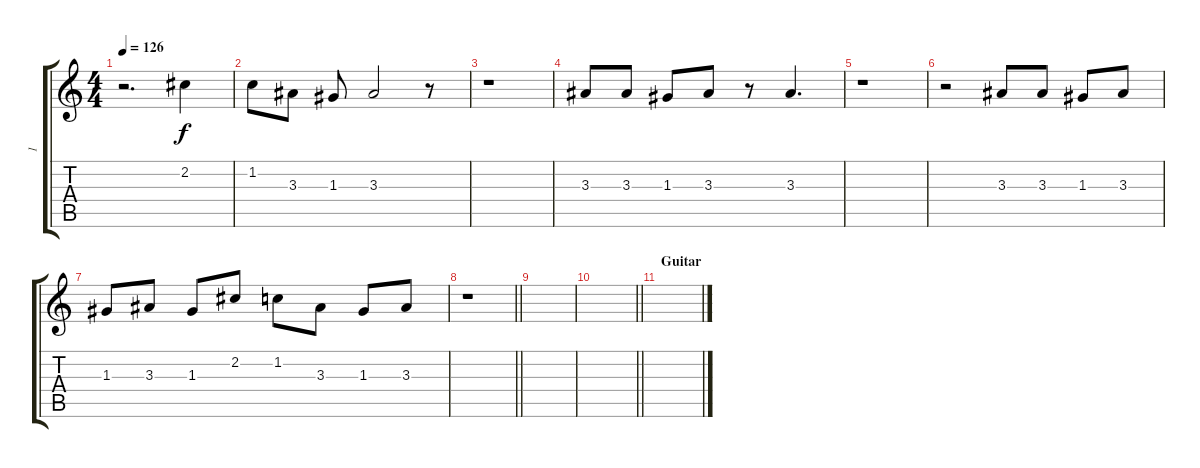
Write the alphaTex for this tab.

\track ("1" "1") {instrument distortionguitar}
\staff {score tabs}
\tuning (E4 B3 G3 D3 A2 E2) {hide}
\ts (4 4)
\tempo 126
\clef g2
\ks c
r.2{d dy f} 2.2.4 |
1.2.8 3.3.8 1.3.8 3.3.2 r.8 |
r.1 |
3.3.8 3.3.8 1.3.8 3.3.8 r.8 3.3.4{d} |
r.1 |
r.2 3.3.8 3.3.8 1.3.8 3.3.8 |
1.3.8 3.3.8 1.3.8 2.2.8 1.2.8 3.3.8 1.3.8 3.3.8 |
\barLineRight lightlight
r.1 |
\section ("" "")
|
\barLineRight lightlight
|
\section ("" "Guitar")
